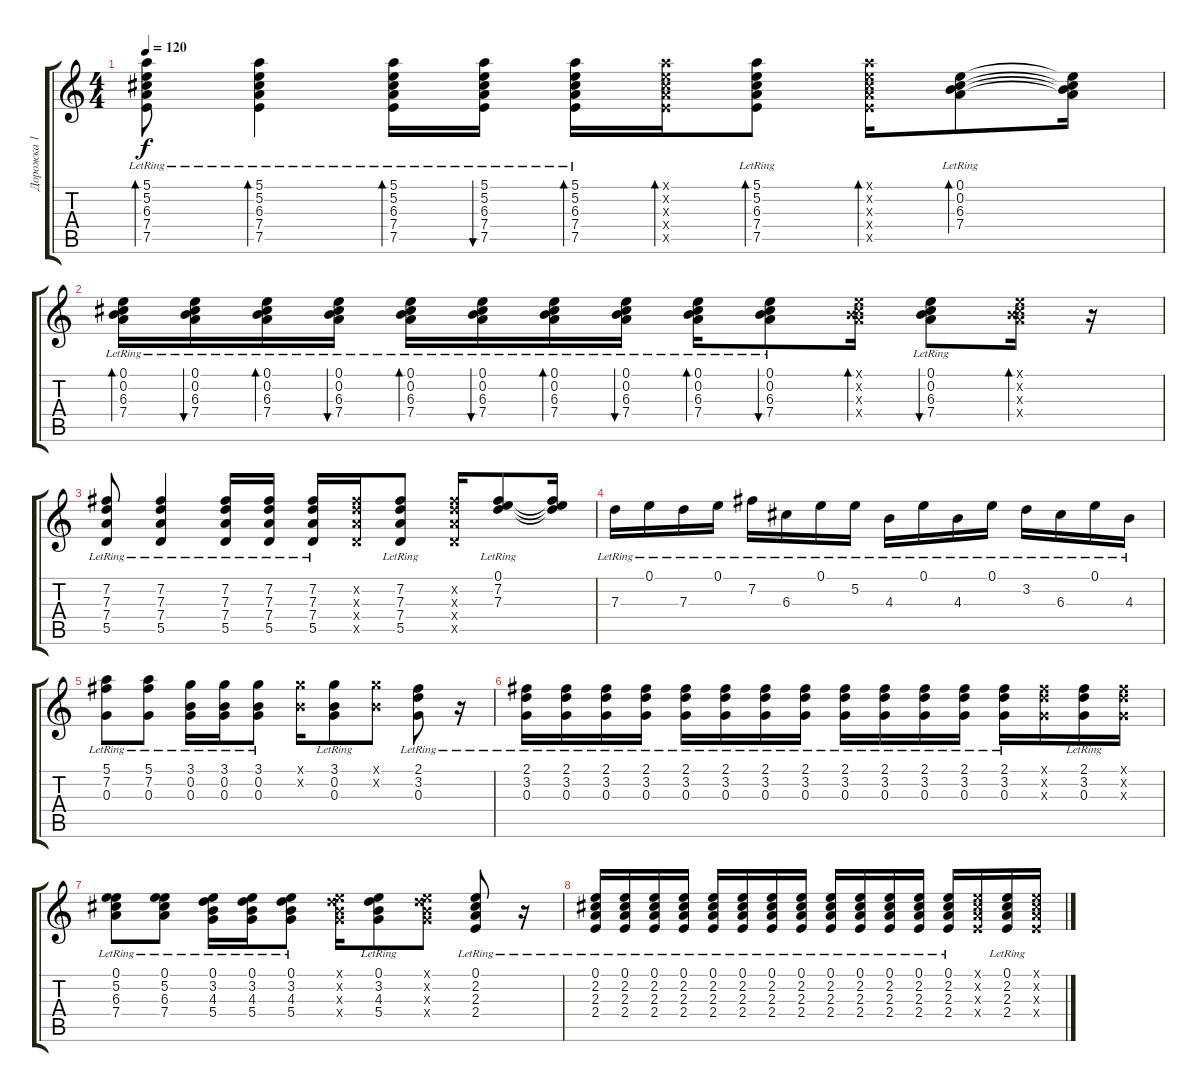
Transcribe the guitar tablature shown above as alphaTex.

\track ("Дорожка 1" "Дорожка 1") {instrument acousticguitarsteel}
\staff {score tabs}
\tuning (E4 B3 G3 D3 A2 E2) {hide}
\ts (4 4)
\tempo 120
\clef g2
\ks c
(5.1{lr} 5.2{lr} 6.3{lr} 7.4{lr} 7.5{lr}).8{bd 60 dy f} (5.1{lr} 5.2{lr} 6.3{lr} 7.4{lr} 7.5{lr}).4{bd 60} (5.1{lr} 5.2{lr} 6.3{lr} 7.4{lr} 7.5{lr}).16{bd 60} (5.1{lr} 5.2{lr} 6.3{lr} 7.4{lr} 7.5{lr}).16{bu 60} (5.1{lr} 5.2{lr} 6.3{lr} 7.4{lr} 7.5{lr}).16{bd 60} (5.1{x} 5.2{x} 6.3{x} 7.4{x} 7.5{x}).16{bd 60} (5.1{lr} 5.2{lr} 6.3{lr} 7.4{lr} 7.5{lr}).8{bd 60} (5.1{x} 5.2{x} 6.3{x} 7.4{x} 7.5{x}).16{bd 60} (0.1{lr} 0.2{lr} 6.3{lr} 7.4{lr}).8{bd 60} (0.1{t} 0.2{t} 6.3{t} 7.4{t}).16 |
(0.1{lr} 0.2{lr} 6.3{lr} 7.4{lr}).16{bd 30} (0.1{lr} 0.2{lr} 6.3{lr} 7.4{lr}).16{bu 30} (0.1{lr} 0.2{lr} 6.3{lr} 7.4{lr}).16{bd 30} (0.1{lr} 0.2{lr} 6.3{lr} 7.4{lr}).16{bu 30} (0.1{lr} 0.2{lr} 6.3{lr} 7.4{lr}).16{bd 30} (0.1{lr} 0.2{lr} 6.3{lr} 7.4{lr}).16{bu 30} (0.1{lr} 0.2{lr} 6.3{lr} 7.4{lr}).16{bd 30} (0.1{lr} 0.2{lr} 6.3{lr} 7.4{lr}).16{bu 30} (0.1{lr} 0.2{lr} 6.3{lr} 7.4{lr}).16{bd 30} (0.1{lr} 0.2{lr} 6.3{lr} 7.4{lr}).8{bu 30} (0.1{x} 0.2{x} 6.3{x} 7.4{x}).16{bd 30} (0.1{lr} 0.2{lr} 6.3{lr} 7.4{lr}).8{bu 30} (0.1{x} 0.2{x} 6.3{x} 7.4{x}).16{bd 30} r.16 |
(7.2{lr} 7.3{lr} 7.4{lr} 5.5{lr}).8 (7.2{lr} 7.3{lr} 7.4{lr} 5.5{lr}).4 (7.2{lr} 7.3{lr} 7.4{lr} 5.5{lr}).16 (7.2{lr} 7.3{lr} 7.4{lr} 5.5{lr}).16 (7.2{lr} 7.3{lr} 7.4{lr} 5.5{lr}).16 (7.2{x} 7.3{x} 7.4{x} 5.5{x}).16 (7.2{lr} 7.3{lr} 7.4{lr} 5.5{lr}).8 (7.2{x} 7.3{x} 7.4{x} 5.5{x}).16 (0.1{lr} 7.2{lr} 7.3{lr}).8 (0.1{t} 7.2{t} 7.3{t}).16 |
7.3{lr}.16 0.1{lr}.16 7.3{lr}.16 0.1{lr}.16 7.2{lr}.16 6.3{lr}.16 0.1{lr}.16 5.2{lr}.16 4.3{lr}.16 0.1{lr}.16 4.3{lr}.16 0.1{lr}.16 3.2{lr}.16 6.3{lr}.16 0.1{lr}.16 4.3{lr}.16 |
(5.1{lr} 7.2{lr} 0.3{lr}).8 (5.1{lr} 7.2{lr} 0.3{lr}).8 (3.1{lr} 0.2{lr} 0.3{lr}).16 (3.1{lr} 0.2{lr} 0.3{lr}).16 (3.1{lr} 0.2{lr} 0.3{lr}).8 (3.1{x} 0.2{x}).16 (3.1{lr} 0.2{lr} 0.3{lr}).8 (3.1{x} 0.2{x}).8 (2.1{lr} 3.2{lr} 0.3{lr}).8 r.16 |
(2.1{lr} 3.2{lr} 0.3{lr}).16 (2.1{lr} 3.2{lr} 0.3{lr}).16 (2.1{lr} 3.2{lr} 0.3{lr}).16 (2.1{lr} 3.2{lr} 0.3{lr}).16 (2.1{lr} 3.2{lr} 0.3{lr}).16 (2.1{lr} 3.2{lr} 0.3{lr}).16 (2.1{lr} 3.2{lr} 0.3{lr}).16 (2.1{lr} 3.2{lr} 0.3{lr}).16 (2.1{lr} 3.2{lr} 0.3{lr}).16 (2.1{lr} 3.2{lr} 0.3{lr}).16 (2.1{lr} 3.2{lr} 0.3{lr}).16 (2.1{lr} 3.2{lr} 0.3{lr}).16 (2.1{lr} 3.2{lr} 0.3{lr}).16 (2.1{x} 3.2{x} 0.3{x}).16 (2.1{lr} 3.2{lr} 0.3{lr}).16 (2.1{x} 3.2{x} 0.3{x}).16 |
(0.1{lr} 5.2{lr} 6.3{lr} 7.4{lr}).8 (0.1{lr} 5.2{lr} 6.3{lr} 7.4{lr}).8 (0.1{lr} 3.2{lr} 4.3{lr} 5.4{lr}).16 (0.1{lr} 3.2{lr} 4.3{lr} 5.4{lr}).16 (0.1{lr} 3.2{lr} 4.3{lr} 5.4{lr}).8 (0.1{x} 3.2{x} 4.3{x} 5.4{x}).16 (0.1{lr} 3.2{lr} 4.3{lr} 5.4{lr}).8 (0.1{x} 3.2{x} 4.3{x} 5.4{x}).8 (0.1{lr} 2.2{lr} 2.3{lr} 2.4{lr}).8 r.16 |
(0.1{lr} 2.2{lr} 2.3{lr} 2.4{lr}).16 (0.1{lr} 2.2{lr} 2.3{lr} 2.4{lr}).16 (0.1{lr} 2.2{lr} 2.3{lr} 2.4{lr}).16 (0.1{lr} 2.2{lr} 2.3{lr} 2.4{lr}).16 (0.1{lr} 2.2{lr} 2.3{lr} 2.4{lr}).16 (0.1{lr} 2.2{lr} 2.3{lr} 2.4{lr}).16 (0.1{lr} 2.2{lr} 2.3{lr} 2.4{lr}).16 (0.1{lr} 2.2{lr} 2.3{lr} 2.4{lr}).16 (0.1{lr} 2.2{lr} 2.3{lr} 2.4{lr}).16 (0.1{lr} 2.2{lr} 2.3{lr} 2.4{lr}).16 (0.1{lr} 2.2{lr} 2.3{lr} 2.4{lr}).16 (0.1{lr} 2.2{lr} 2.3{lr} 2.4{lr}).16 (0.1{lr} 2.2{lr} 2.3{lr} 2.4{lr}).16 (0.1{x} 2.2{x} 2.3{x} 2.4{x}).16 (0.1{lr} 2.2{lr} 2.3{lr} 2.4{lr}).16 (0.1{x} 2.2{x} 2.3{x} 2.4{x}).16
